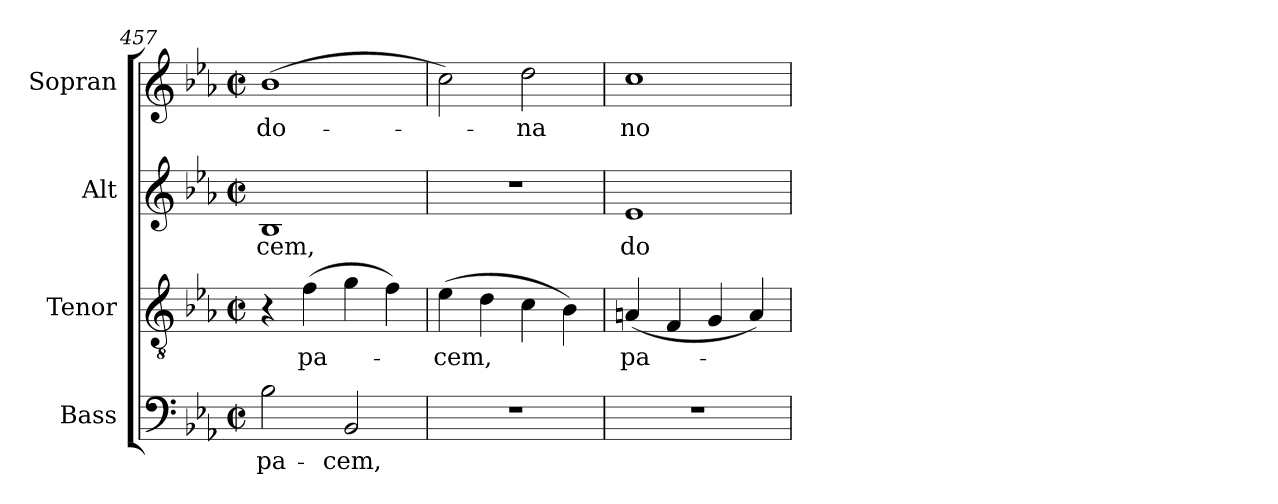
**kern	**text	**kern	**text	**kern	**text	**kern	**text
*part4	*part4	*part3	*part3	*part2	*part2	*part1	*part1
*staff4	*staff4	*staff3	*staff3	*staff2	*staff2	*staff1	*staff1
*I"Bass	*	*I"Tenor	*	*I"Alt	*	*I"Sopran	*
*I'B.	*	*I'T.	*	*I'A.	*	*I'S.	*
!!LO:PB:g=z
*clefF4	*	*clefGv2	*	*clefG2	*	*clefG2	*
*k[b-e-a-]	*	*k[b-e-a-]	*	*k[b-e-a-]	*	*k[b-e-a-]	*
*E-:	*	*E-:	*	*E-:	*	*E-:	*
*M2/2	*	*M2/2	*	*M2/2	*	*M2/2	*
*met(c|)	*	*met(c|)	*	*met(c|)	*	*met(c|)	*
=457	=457	=457	=457	=457	=457	=457	=457
!	!LO:LY:b	!	!	!	!LO:LY:b	!	!LO:LY:b
2B-\	pa-	4r	.	1B-	-cem,	(>1b-	do-
!	!	!	!LO:LY:b	!	!	!	!
.	.	(>4f\	pa-	.	.	.	.
!	!LO:LY:b	!	!	!	!	!	!
2BB-/	-cem,	4g\	.	.	.	.	.
.	.	4f\)	.	.	.	.	.
=458	=458	=458	=458	=458	=458	=458	=458
!	!	!	!LO:LY:b	!	!	!	!
1r	.	(>4e-\	-cem,	1r	.	2cc\)	.
.	.	4d\	.	.	.	.	.
!	!	!	!	!	!	!	!LO:LY:b
.	.	4c\	.	.	.	2dd\	-na
.	.	4B-\)	.	.	.	.	.
=459	=459	=459	=459	=459	=459	=459	=459
!	!	!	!LO:LY:b	!	!LO:LY:b	!	!LO:LY:b
1r	.	(<4An/	pa-	1e-	do-	1cc	no-
.	.	4F/	.	.	.	.	.
.	.	4G/	.	.	.	.	.
.	.	4A/)	.	.	.	.	.
=	=	=	=	=	=	=	=
*-	*-	*-	*-	*-	*-	*-	*-
